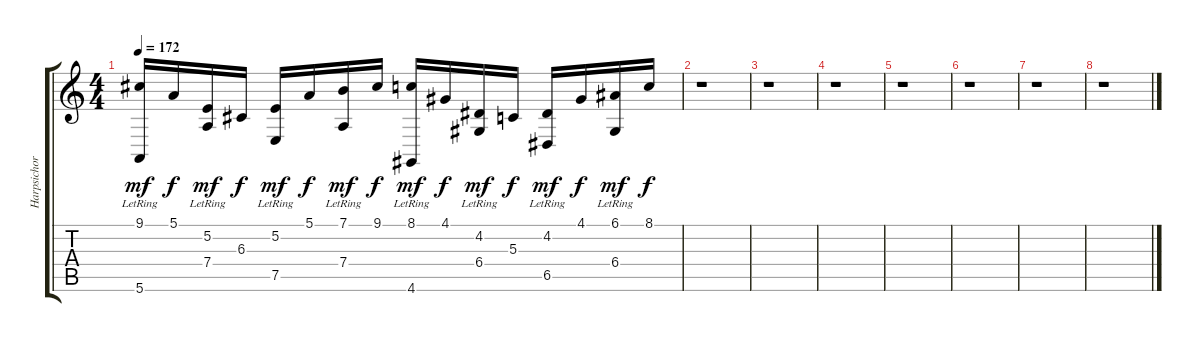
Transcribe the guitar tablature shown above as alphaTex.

\track ("Harpsichord" "Harpsichor") {instrument harpsichord}
\staff {score tabs}
\tuning (E4 B3 G3 D3 A2 E2) {hide}
\ts (4 4)
\tempo 172
\clef g2
\ks c
(9.1 5.6{lr}).16{dy mf} 5.1.16{dy f} (5.2 7.4{lr}).16{dy mf} 6.3.16{dy f} (5.2 7.5{lr}).16{dy mf} 5.1.16{dy f} (7.1 7.4{lr}).16{dy mf} 9.1.16{dy f} (8.1 4.6{lr}).16{dy mf} 4.1.16{dy f} (4.2 6.4{lr}).16{dy mf} 5.3.16{dy f} (4.2 6.5{lr}).16{dy mf} 4.1.16{dy f} (6.1 6.4{lr}).16{dy mf} 8.1.16{dy f} |
r.1 |
r.1 |
r.1 |
r.1 |
r.1 |
r.1 |
r.1
